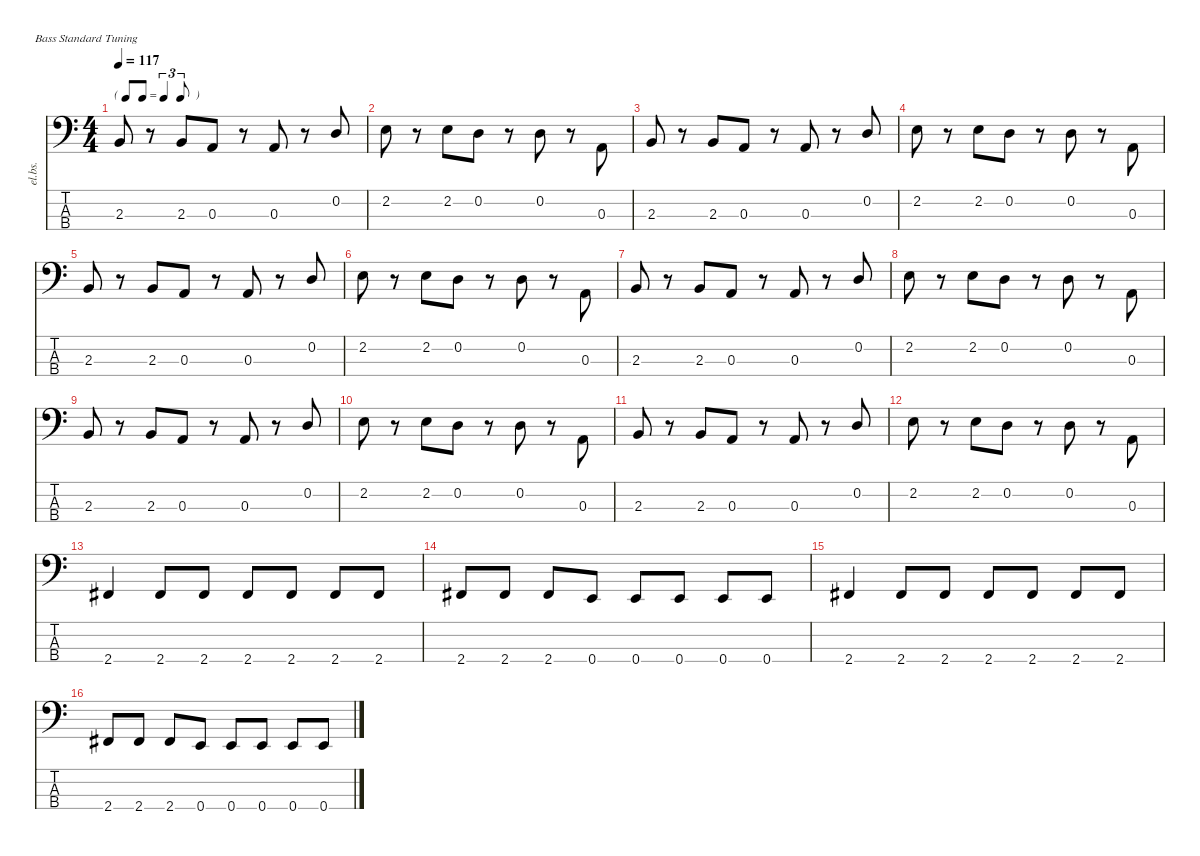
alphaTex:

\defaultSystemsLayout 4
\hideDynamics
\bracketExtendMode nobrackets
\otherSystemsTrackNameOrientation horizontal
\track ("Basse" "el.bs.") {instrument electricbassfinger}
\staff {score tabs}
\tuning (G2 D2 A1 E1)
\ts (4 4)
\tf triplet8th
\tempo 117
\clef f4
\ks c
2.3.8{dy f beam Up} r.8{beam Up} 2.3.8{beam Up} 0.3.8{beam Up} r.8{beam Up} 0.3.8{beam Up} r.8{beam Up} 0.2.8{beam Up} |
2.2.8{beam Down} r.8{beam Down} 2.2.8{beam Down} 0.2.8{beam Down} r.8{beam Down} 0.2.8{beam Down} r.8{beam Down} 0.3.8{beam Up} |
2.3.8{beam Up} r.8{beam Up} 2.3.8{beam Up} 0.3.8{beam Up} r.8{beam Up} 0.3.8{beam Up} r.8{beam Up} 0.2.8{beam Up} |
2.2.8{beam Down} r.8{beam Down} 2.2.8{beam Down} 0.2.8{beam Down} r.8{beam Down} 0.2.8{beam Down} r.8{beam Down} 0.3.8{beam Up} |
2.3.8{beam Up} r.8{beam Up} 2.3.8{beam Up} 0.3.8{beam Up} r.8{beam Up} 0.3.8{beam Up} r.8{beam Up} 0.2.8{beam Up} |
2.2.8{beam Down} r.8{beam Down} 2.2.8{beam Down} 0.2.8{beam Down} r.8{beam Down} 0.2.8{beam Down} r.8{beam Down} 0.3.8{beam Up} |
2.3.8{beam Up} r.8{beam Up} 2.3.8{beam Up} 0.3.8{beam Up} r.8{beam Up} 0.3.8{beam Up} r.8{beam Up} 0.2.8{beam Up} |
2.2.8{beam Down} r.8{beam Down} 2.2.8{beam Down} 0.2.8{beam Down} r.8{beam Down} 0.2.8{beam Down} r.8{beam Down} 0.3.8{beam Up} |
2.3.8{beam Up} r.8{beam Up} 2.3.8{beam Up} 0.3.8{beam Up} r.8{beam Up} 0.3.8{beam Up} r.8{beam Up} 0.2.8{beam Up} |
2.2.8{beam Down} r.8{beam Down} 2.2.8{beam Down} 0.2.8{beam Down} r.8{beam Down} 0.2.8{beam Down} r.8{beam Down} 0.3.8{beam Up} |
2.3.8{beam Up} r.8{beam Up} 2.3.8{beam Up} 0.3.8{beam Up} r.8{beam Up} 0.3.8{beam Up} r.8{beam Up} 0.2.8{beam Up} |
2.2.8{beam Down} r.8{beam Down} 2.2.8{beam Down} 0.2.8{beam Down} r.8{beam Down} 0.2.8{beam Down} r.8{beam Down} 0.3.8{beam Up} |
2.4{acc #}.4{beam Up} 2.4{acc #}.8{beam Up} 2.4{acc #}.8{beam Up} 2.4{acc #}.8{beam Up} 2.4{acc #}.8{beam Up} 2.4{acc #}.8{beam Up} 2.4{acc #}.8{beam Up} |
2.4{acc #}.8{beam Up} 2.4{acc #}.8{beam Up} 2.4{acc #}.8{beam Up} 0.4.8{beam Up} 0.4.8{beam Up} 0.4.8{beam Up} 0.4.8{beam Up} 0.4.8{beam Up} |
2.4{acc #}.4{beam Up} 2.4{acc #}.8{beam Up} 2.4{acc #}.8{beam Up} 2.4{acc #}.8{beam Up} 2.4{acc #}.8{beam Up} 2.4{acc #}.8{beam Up} 2.4{acc #}.8{beam Up} |
2.4{acc #}.8{beam Up} 2.4{acc #}.8{beam Up} 2.4{acc #}.8{beam Up} 0.4.8{beam Up} 0.4.8{beam Up} 0.4.8{beam Up} 0.4.8{beam Up} 0.4.8{beam Up}
